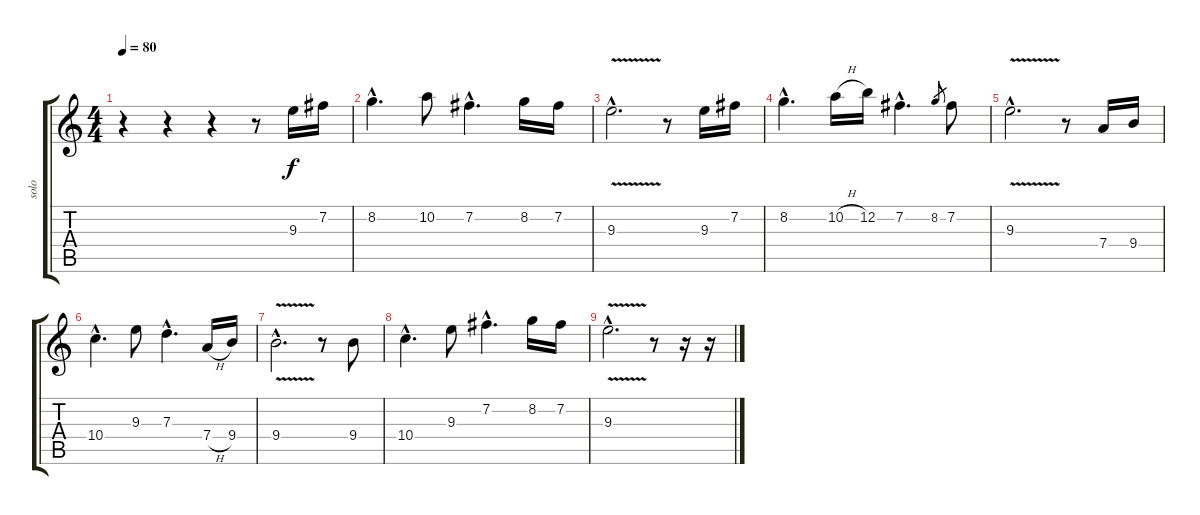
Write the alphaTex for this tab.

\track ("solo" "solo") {instrument acousticguitarsteel}
\staff {score tabs}
\tuning (E4 B3 G3 D3 A2 E2) {hide}
\ts (4 4)
\tempo 80
\clef g2
\ks c
r.4{dy f instrument acousticguitarsteel} r.4 r.4 r.8 9.3.16 7.2.16 |
8.2{hac}.4{d} 10.2.8 7.2{hac}.4{d} 8.2.16 7.2.16 |
9.3{v hac}.2{d} r.8 9.3.16 7.2.16 |
8.2{hac}.4{d} 10.2{h}.16 12.2.16 7.2{hac}.4{d} 8.2.8{gr} 7.2.8 |
9.3{v hac}.2{d} r.8 7.4.16 9.4.16 |
10.4{hac}.4{d} 9.3.8 7.3{hac}.4{d} 7.4{h}.16 9.4.16 |
9.4{v hac}.2{d} r.8 9.4.8 |
10.4{hac}.4{d} 9.3.8 7.2{hac}.4{d} 8.2.16 7.2.16 |
9.3{v hac}.2{d} r.8 r.16 r.16
